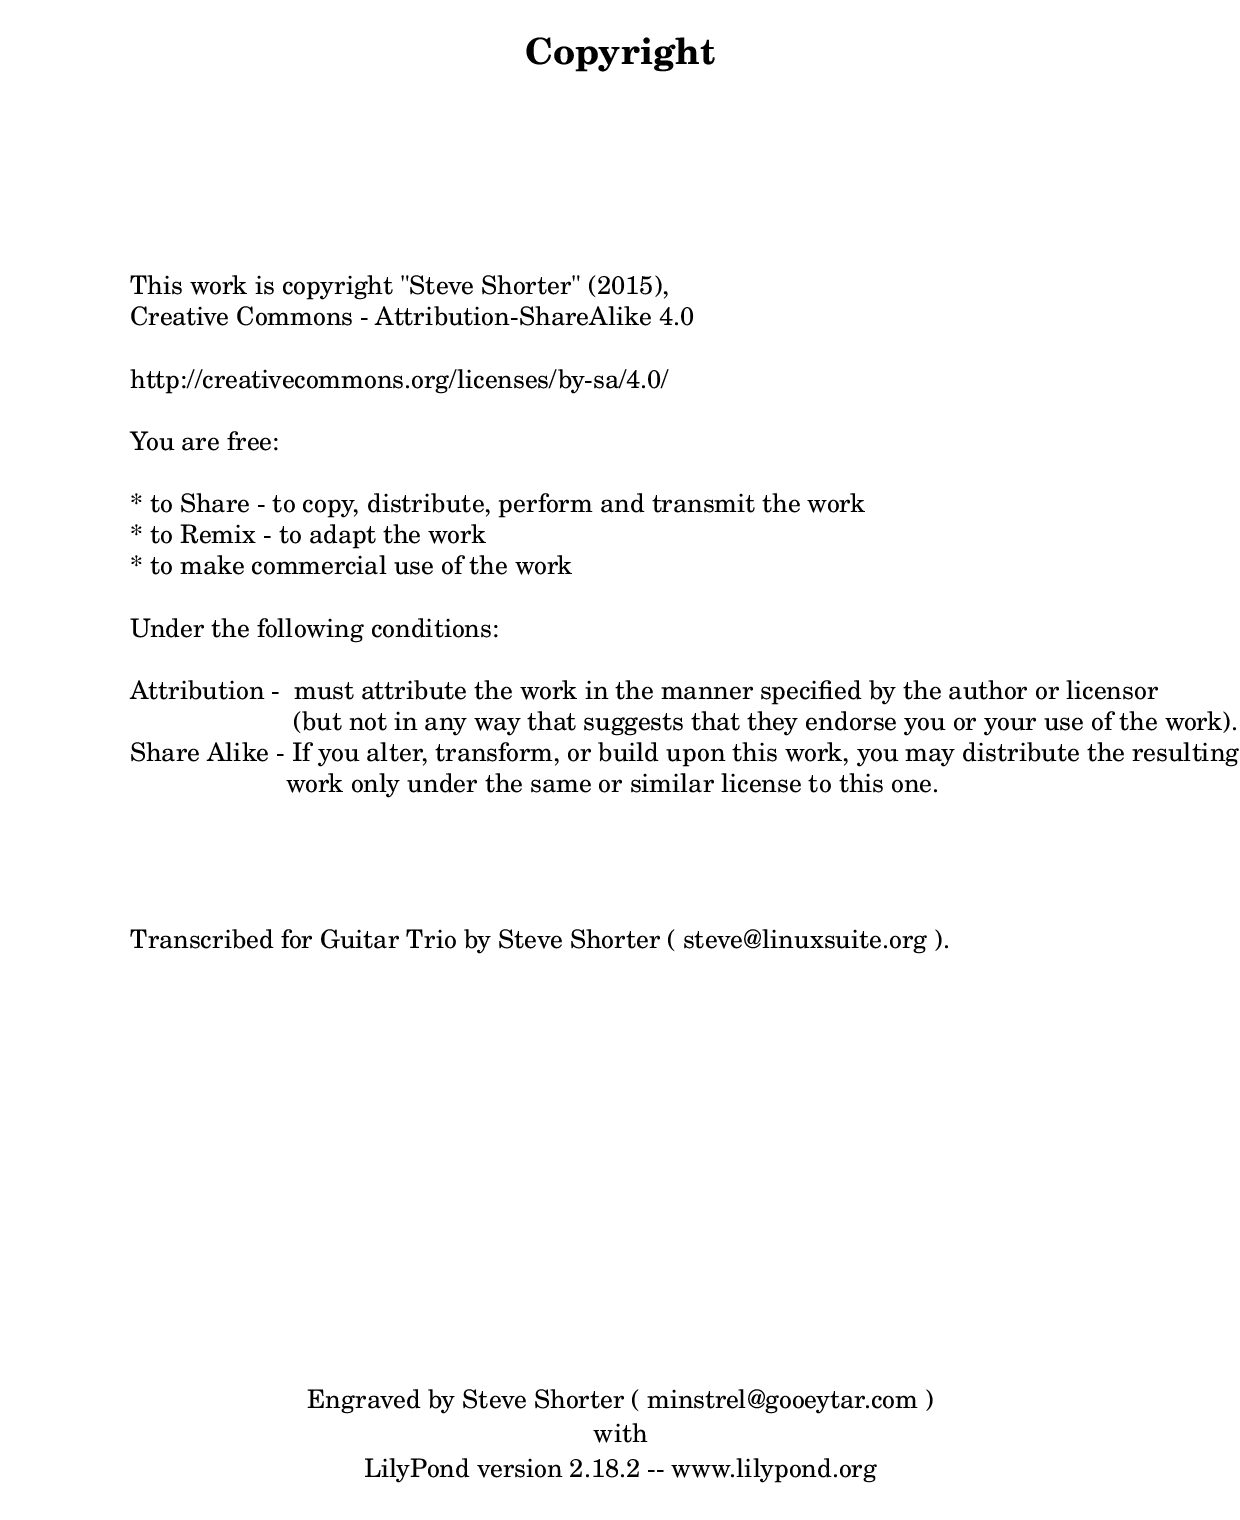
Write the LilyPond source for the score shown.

\version "2.18.2"

\bookpart {

    \paper { print-page-number = ##t }

    \header { title = "Copyright" }

    \tocItem \markup { Copyright }

    \markup { \column { 
	" "
	" "
	" "
	\fontsize #1 {
	" "
	" "
	" "
	" "
%	"          This work is copyright \"Guitar Society of Toronto\" (2015),"
	"          This work is copyright \"Steve Shorter\" (2015),"
        "          Creative Commons - Attribution-ShareAlike 4.0 "
	" "
	"          http://creativecommons.org/licenses/by-sa/4.0/"
	" "
	"          You are free:"
	" "
	"          * to Share - to copy, distribute, perform and transmit the work"
	"          * to Remix - to adapt the work"
	"          * to make commercial use of the work"
	" "
	"          Under the following conditions:"
	" "
	"          Attribution -  must attribute the work in the manner specified by the author or licensor"
        "                                 (but not in any way that suggests that they endorse you or your use of the work)."
	"          Share Alike - If you alter, transform, or build upon this work, you may distribute the resulting"
        "                                work only under the same or similar license to this one."
	" "
	" "
	" "
	" "
	"          Transcribed for Guitar Trio by Steve Shorter ( steve@linuxsuite.org )."
	" "
	" "
	" "
	" "
	" "
	" "
	" "
	" "
	" "
	" "
	" "
	" "
	" "
	" "
	}
       }
    }
    \markup { \fill-line { \fontsize #1 "Engraved by Steve Shorter ( minstrel@gooeytar.com )" } }
    \markup { \fill-line { \fontsize #1 " " } }
    \markup { \fill-line { \fontsize #1 "with" } }
    \markup { \fill-line { \fontsize #1 " " } }
    \markup { \fill-line { \fontsize #1 "LilyPond version 2.18.2 -- www.lilypond.org" } }

}
